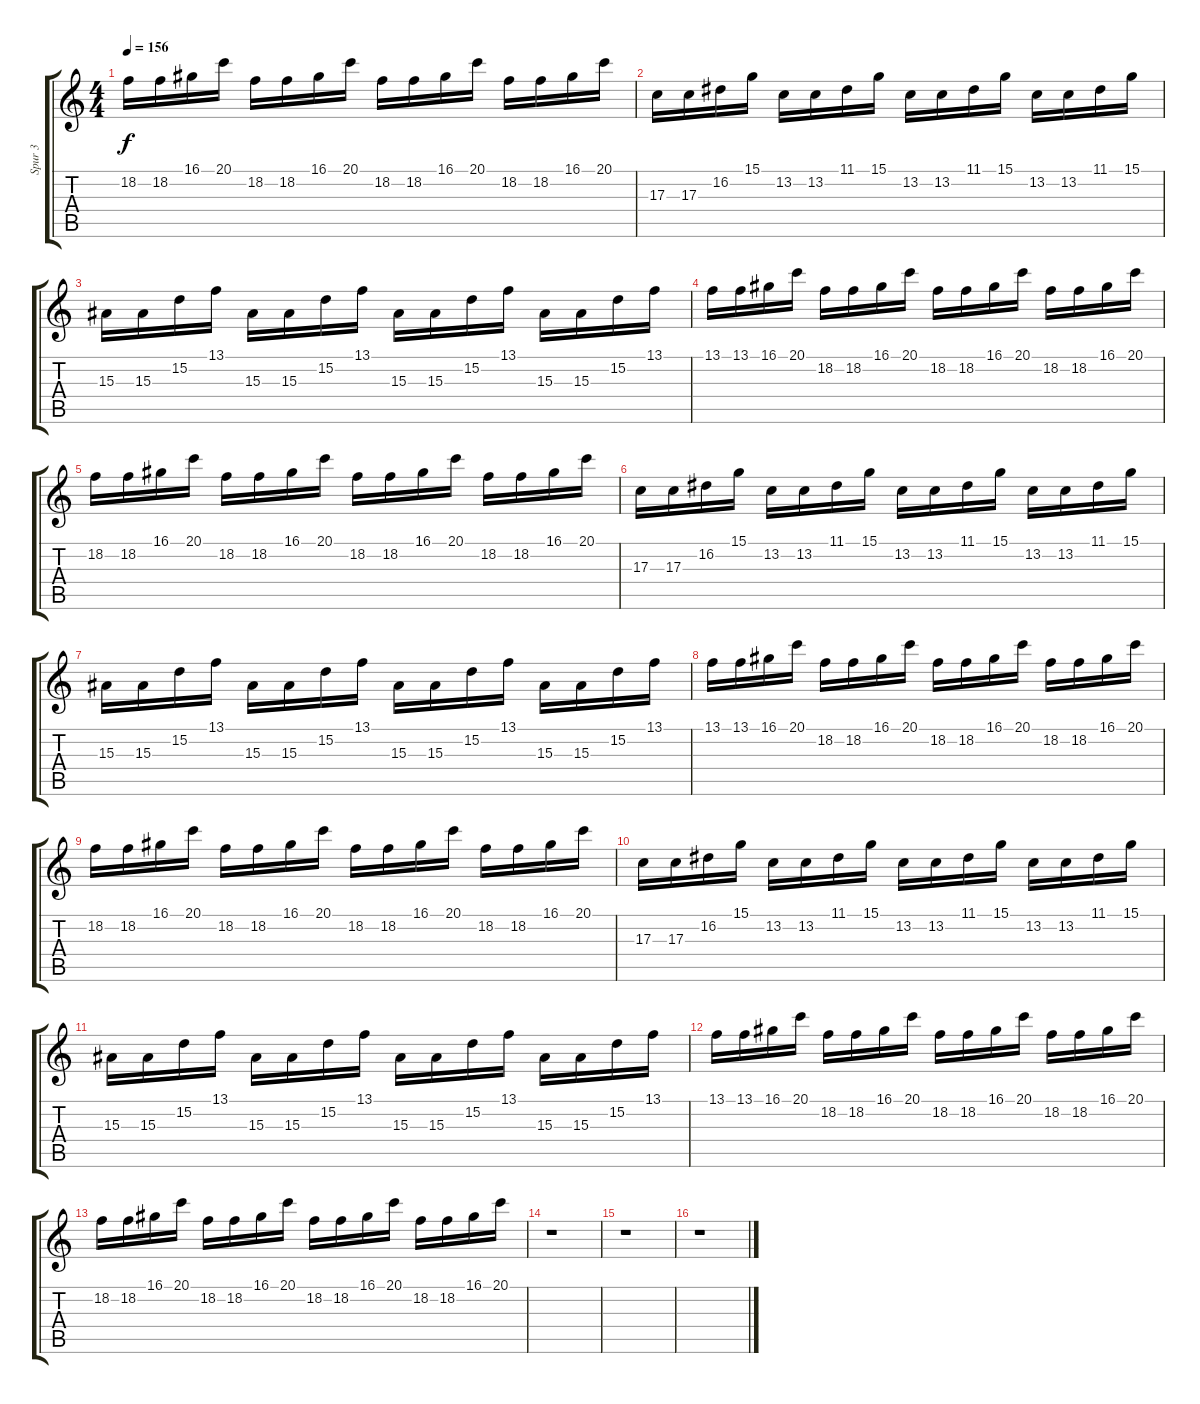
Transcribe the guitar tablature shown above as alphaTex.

\track ("Spur 3" "Spur 3") {instrument fx4atmosphere}
\staff {score tabs}
\tuning (E4 B3 G3 D3 A2 E2) {hide}
\ts (4 4)
\tempo 156
\clef g2
\ks c
18.2.16{dy f} 18.2.16 16.1.16 20.1.16 18.2.16 18.2.16 16.1.16 20.1.16 18.2.16 18.2.16 16.1.16 20.1.16 18.2.16 18.2.16 16.1.16 20.1.16 |
17.3.16 17.3.16 16.2.16 15.1.16 13.2.16 13.2.16 11.1.16 15.1.16 13.2.16 13.2.16 11.1.16 15.1.16 13.2.16 13.2.16 11.1.16 15.1.16 |
15.3.16 15.3.16 15.2.16 13.1.16 15.3.16 15.3.16 15.2.16 13.1.16 15.3.16 15.3.16 15.2.16 13.1.16 15.3.16 15.3.16 15.2.16 13.1.16 |
13.1.16 13.1.16 16.1.16 20.1.16 18.2.16 18.2.16 16.1.16 20.1.16 18.2.16 18.2.16 16.1.16 20.1.16 18.2.16 18.2.16 16.1.16 20.1.16 |
18.2.16 18.2.16 16.1.16 20.1.16 18.2.16 18.2.16 16.1.16 20.1.16 18.2.16 18.2.16 16.1.16 20.1.16 18.2.16 18.2.16 16.1.16 20.1.16 |
17.3.16 17.3.16 16.2.16 15.1.16 13.2.16 13.2.16 11.1.16 15.1.16 13.2.16 13.2.16 11.1.16 15.1.16 13.2.16 13.2.16 11.1.16 15.1.16 |
15.3.16 15.3.16 15.2.16 13.1.16 15.3.16 15.3.16 15.2.16 13.1.16 15.3.16 15.3.16 15.2.16 13.1.16 15.3.16 15.3.16 15.2.16 13.1.16 |
13.1.16 13.1.16 16.1.16 20.1.16 18.2.16 18.2.16 16.1.16 20.1.16 18.2.16 18.2.16 16.1.16 20.1.16 18.2.16 18.2.16 16.1.16 20.1.16 |
18.2.16 18.2.16 16.1.16 20.1.16 18.2.16 18.2.16 16.1.16 20.1.16 18.2.16 18.2.16 16.1.16 20.1.16 18.2.16 18.2.16 16.1.16 20.1.16 |
17.3.16 17.3.16 16.2.16 15.1.16 13.2.16 13.2.16 11.1.16 15.1.16 13.2.16 13.2.16 11.1.16 15.1.16 13.2.16 13.2.16 11.1.16 15.1.16 |
15.3.16 15.3.16 15.2.16 13.1.16 15.3.16 15.3.16 15.2.16 13.1.16 15.3.16 15.3.16 15.2.16 13.1.16 15.3.16 15.3.16 15.2.16 13.1.16 |
13.1.16 13.1.16 16.1.16 20.1.16 18.2.16 18.2.16 16.1.16 20.1.16 18.2.16 18.2.16 16.1.16 20.1.16 18.2.16 18.2.16 16.1.16 20.1.16 |
18.2.16 18.2.16 16.1.16 20.1.16 18.2.16 18.2.16 16.1.16 20.1.16 18.2.16 18.2.16 16.1.16 20.1.16 18.2.16 18.2.16 16.1.16 20.1.16 |
r.1 |
r.1 |
r.1
